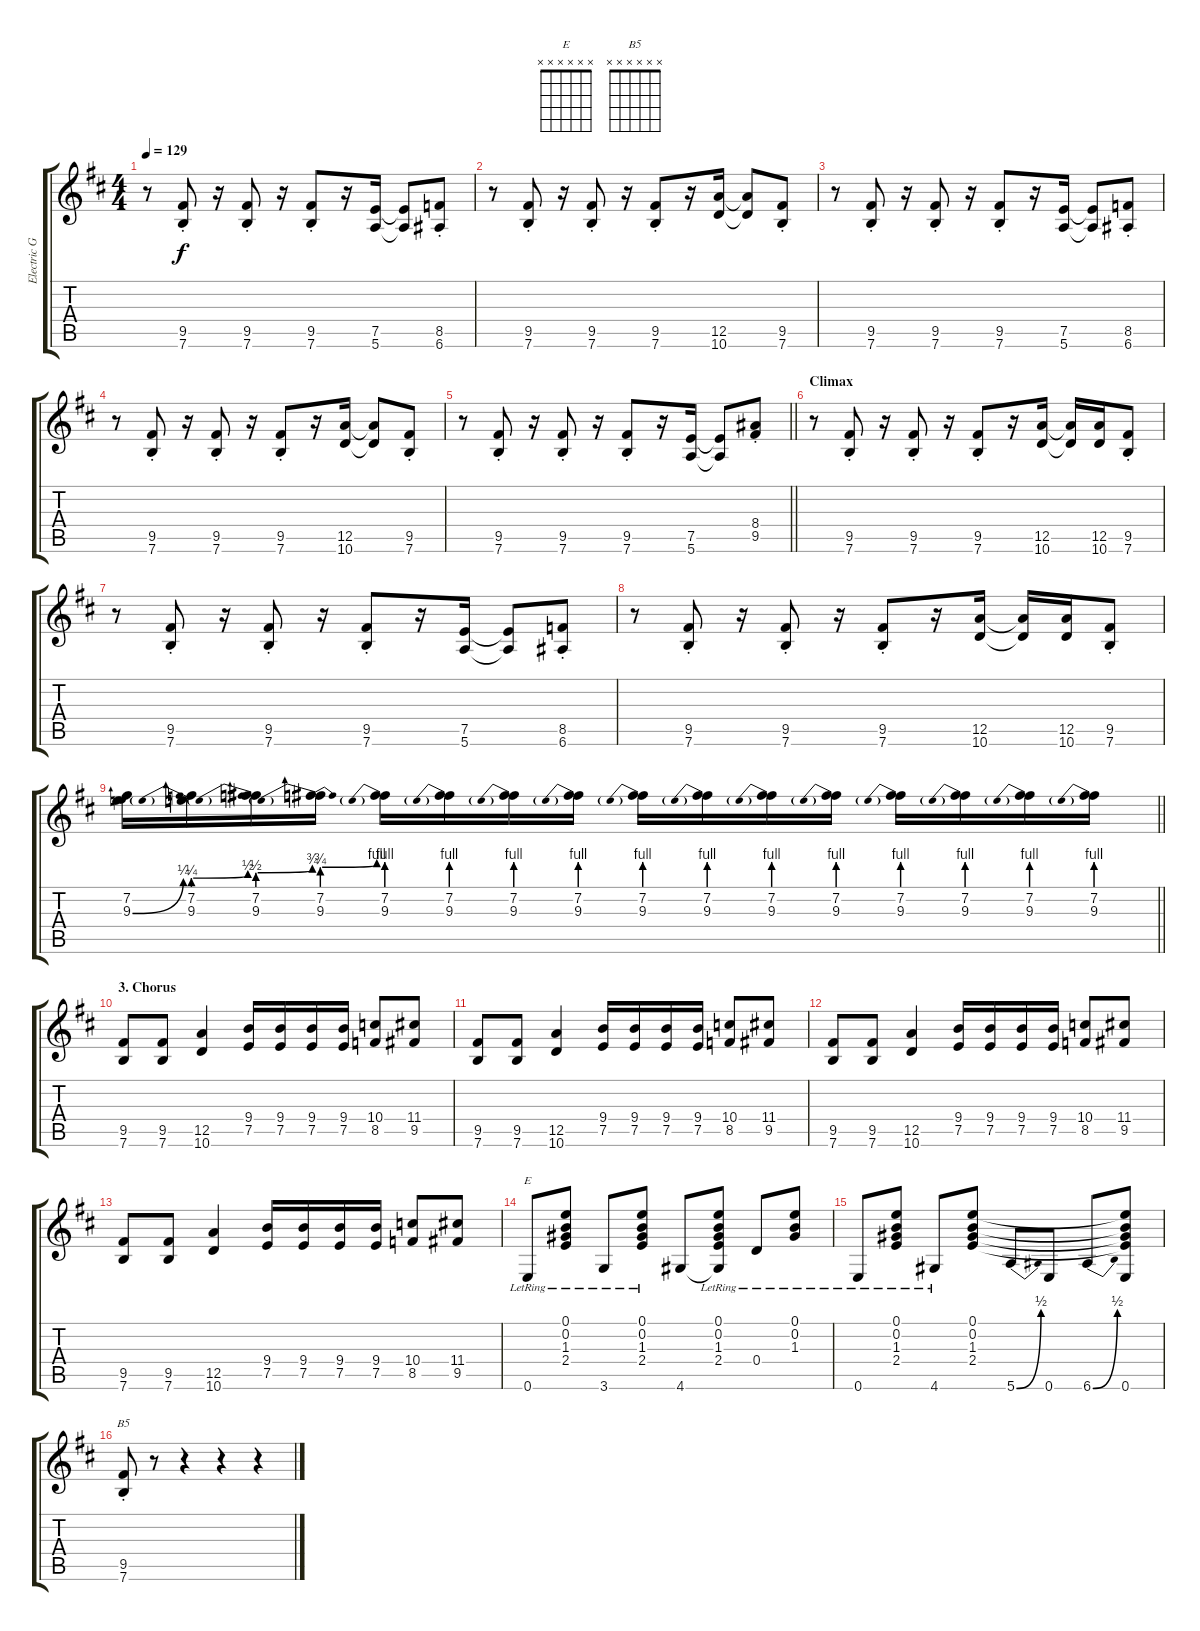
\track ("Electric Guitar" "Electric G") {instrument electricguitarclean}
\staff {score tabs}
\tuning (E4 B3 G3 D3 A2 E2) {hide}
\chord ("E" x x x x x x)
\chord ("B5" x x x x x x)
\ts (4 4)
\tempo 129
\clef g2
\ks bminor
r.8{dy f} (9.5{st} 7.6{st}).8 r.16 (9.5{st} 7.6{st}).8 r.16 (9.5{st} 7.6{st}).8 r.16 (7.5 5.6).16 (7.5{t} 5.6{t}).8 (8.5{st} 6.6{st}).8 |
r.8 (9.5{st} 7.6{st}).8 r.16 (9.5{st} 7.6{st}).8 r.16 (9.5{st} 7.6{st}).8 r.16 (12.5 10.6).16 (12.5{t} 10.6{t}).8 (9.5{st} 7.6{st}).8 |
r.8 (9.5{st} 7.6{st}).8 r.16 (9.5{st} 7.6{st}).8 r.16 (9.5{st} 7.6{st}).8 r.16 (7.5 5.6).16 (7.5{t} 5.6{t}).8 (8.5{st} 6.6{st}).8 |
r.8 (9.5{st} 7.6{st}).8 r.16 (9.5{st} 7.6{st}).8 r.16 (9.5{st} 7.6{st}).8 r.16 (12.5 10.6).16 (12.5{t} 10.6{t}).8 (9.5{st} 7.6{st}).8 |
\barLineRight lightlight
r.8 (9.5{st} 7.6{st}).8 r.16 (9.5{st} 7.6{st}).8 r.16 (9.5{st} 7.6{st}).8 r.16 (7.5 5.6).16 (7.5{t} 5.6{t}).8 (8.4{st} 9.5{st}).8 |
\section ("" "Climax")
r.8 (9.5{st} 7.6{st}).8 r.16 (9.5{st} 7.6{st}).8 r.16 (9.5{st} 7.6{st}).8 r.16 (12.5 10.6).16 (12.5{t} 10.6{t}).16 (12.5 10.6).16 (9.5{st} 7.6{st}).8 |
r.8 (9.5{st} 7.6{st}).8 r.16 (9.5{st} 7.6{st}).8 r.16 (9.5{st} 7.6{st}).8 r.16 (7.5 5.6).16 (7.5{t} 5.6{t}).8 (8.5{st} 6.6{st}).8 |
r.8 (9.5{st} 7.6{st}).8 r.16 (9.5{st} 7.6{st}).8 r.16 (9.5{st} 7.6{st}).8 r.16 (12.5 10.6).16 (12.5{t} 10.6{t}).16 (12.5 10.6).16 (9.5{st} 7.6{st}).8 |
\barLineRight lightlight
(7.2 9.3{be (bend 0 0 60 1)}).16 (7.2 9.3{be (prebendbend 0 1 60 2)}).16 (7.2 9.3{be (prebendbend 0 2 60 3)}).16 (7.2 9.3{be (prebendbend 0 3 60 4)}).16 (7.2 9.3{be (prebend 0 4 60 4)}).16 (7.2 9.3{be (prebend 0 4 60 4)}).16 (7.2 9.3{be (prebend 0 4 60 4)}).16 (7.2 9.3{be (prebend 0 4 60 4)}).16 (7.2 9.3{be (prebend 0 4 60 4)}).16 (7.2 9.3{be (prebend 0 4 60 4)}).16 (7.2 9.3{be (prebend 0 4 60 4)}).16 (7.2 9.3{be (prebend 0 4 60 4)}).16 (7.2 9.3{be (prebend 0 4 60 4)}).16 (7.2 9.3{be (prebend 0 4 60 4)}).16 (7.2 9.3{be (prebend 0 4 60 4)}).16 (7.2 9.3{be (prebend 0 4 60 4)}).16 |
\section ("" "3. Chorus")
(9.5 7.6).8 (9.5 7.6).8 (12.5 10.6).4 (9.4 7.5).16 (9.4 7.5).16 (9.4 7.5).16 (9.4 7.5).16 (10.4 8.5).8 (11.4 9.5).8 |
(9.5 7.6).8 (9.5 7.6).8 (12.5 10.6).4 (9.4 7.5).16 (9.4 7.5).16 (9.4 7.5).16 (9.4 7.5).16 (10.4 8.5).8 (11.4 9.5).8 |
(9.5 7.6).8 (9.5 7.6).8 (12.5 10.6).4 (9.4 7.5).16 (9.4 7.5).16 (9.4 7.5).16 (9.4 7.5).16 (10.4 8.5).8 (11.4 9.5).8 |
(9.5 7.6).8 (9.5 7.6).8 (12.5 10.6).4 (9.4 7.5).16 (9.4 7.5).16 (9.4 7.5).16 (9.4 7.5).16 (10.4 8.5).8 (11.4 9.5).8 |
0.6{lr}.8{ch "E"} (0.1{lr} 0.2{lr} 1.3{lr} 2.4{lr}).8 3.6{lr}.8 (0.1{lr} 0.2{lr} 1.3{lr} 2.4{lr}).8 4.6.8 (0.1{lr} 0.2{lr} 1.3{lr} 2.4{lr} 4.6{t}).8 0.4{lr}.8 (0.1{lr} 0.2{lr} 1.3{lr}).8 |
0.6{lr}.8 (0.1{lr} 0.2{lr} 1.3{lr} 2.4{lr}).8 4.6{lr}.8 (0.1 0.2 1.3 2.4).8 5.6{be (bend 0 0 60 2)}.8 0.6.8 6.6{be (bend 0 0 60 2)}.8 (0.1{t} 0.2{t} 1.3{t} 2.4{t} 0.6).8 |
(9.5{st} 7.6{st}).8{ch "B5"} r.8 r.4 r.4 r.4
